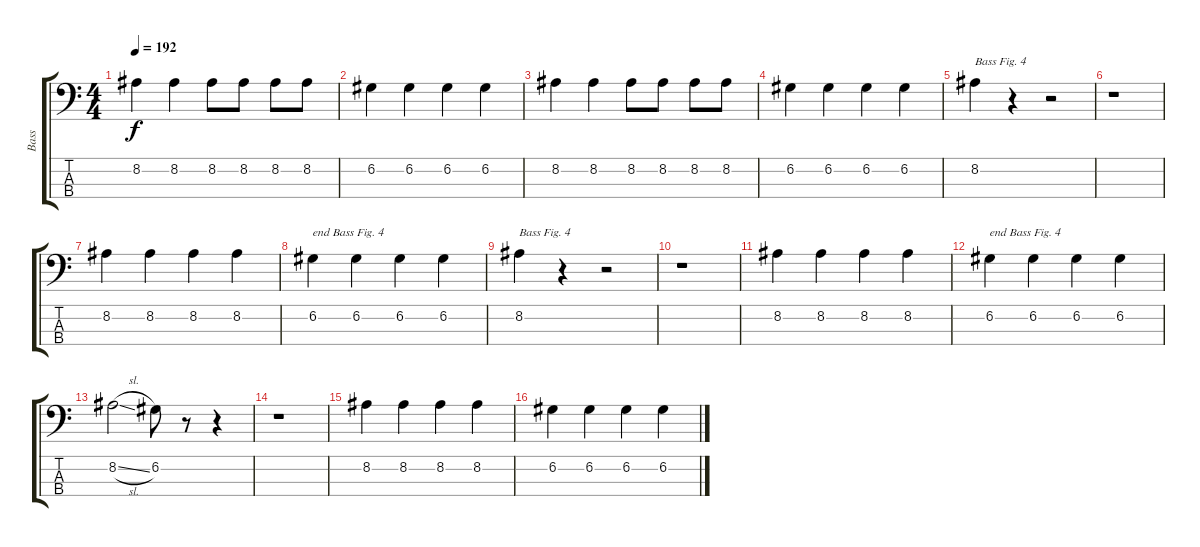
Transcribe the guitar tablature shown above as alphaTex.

\track ("Bass" "Bass") {instrument electricbassfinger}
\staff {score tabs}
\tuning (G2 D2 A1 E1) {hide}
\ts (4 4)
\tempo 192
\clef f4
\ks c
8.2.4{dy f} 8.2.4 8.2.8 8.2.8 8.2.8 8.2.8 |
6.2.4 6.2.4 6.2.4 6.2.4 |
8.2.4 8.2.4 8.2.8 8.2.8 8.2.8 8.2.8 |
6.2.4 6.2.4 6.2.4 6.2.4 |
8.2.4{txt "Bass Fig. 4"} r.4 r.2 |
r.1 |
8.2.4 8.2.4 8.2.4 8.2.4 |
6.2.4{txt "end Bass Fig. 4"} 6.2.4 6.2.4 6.2.4 |
8.2.4{txt "Bass Fig. 4"} r.4 r.2 |
r.1 |
8.2.4 8.2.4 8.2.4 8.2.4 |
6.2.4{txt "end Bass Fig. 4"} 6.2.4 6.2.4 6.2.4 |
8.2{sl}.2 6.2.8 r.8 r.4 |
r.1 |
8.2.4 8.2.4 8.2.4 8.2.4 |
6.2.4 6.2.4 6.2.4 6.2.4
